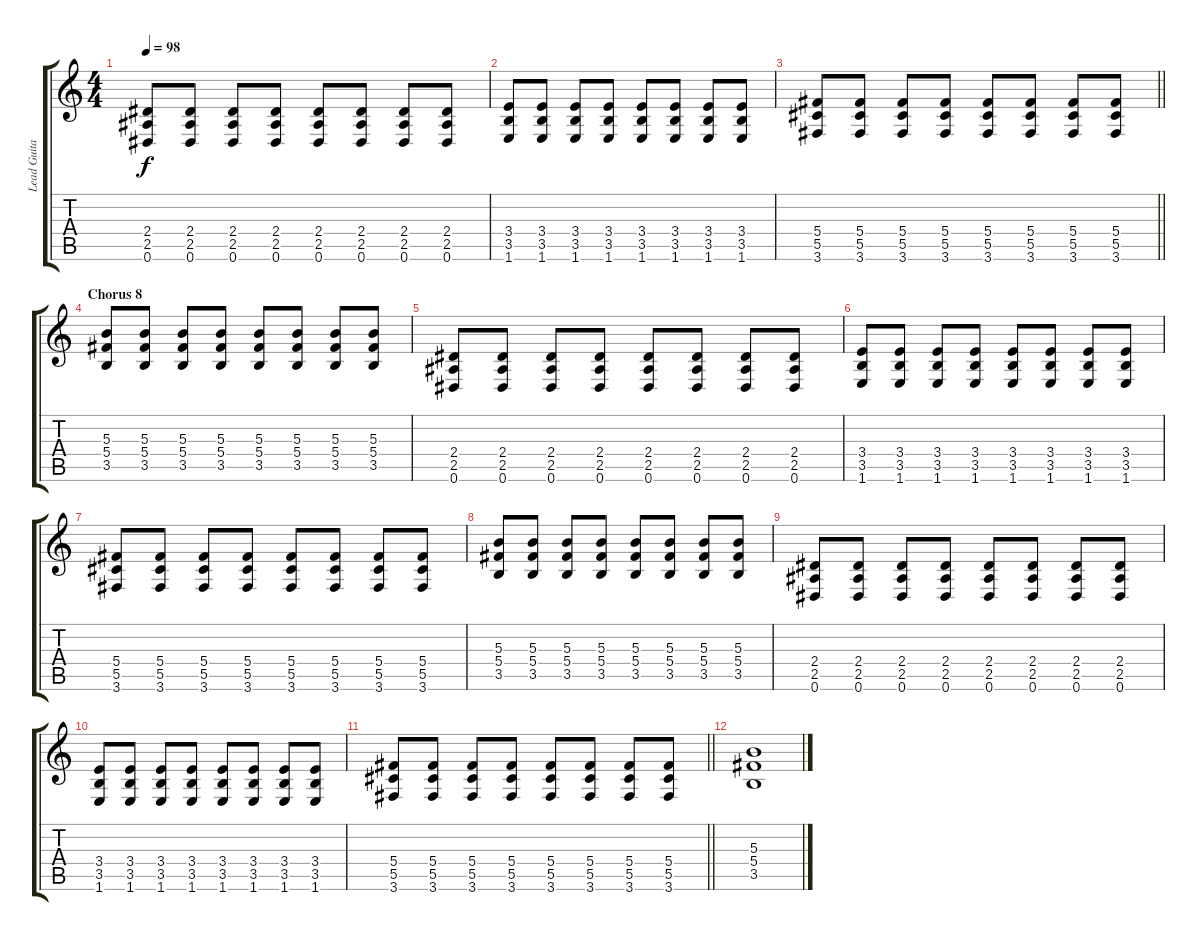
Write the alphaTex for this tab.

\track ("Lead Guitar" "Lead Guita") {instrument distortionguitar}
\staff {score tabs}
\tuning (Eb4 Bb3 Gb3 Db3 Ab2 Eb2) {hide}
\ts (4 4)
\tempo 98
\clef g2
\ks c
(2.4 2.5 0.6).8{dy f} (2.4 2.5 0.6).8 (2.4 2.5 0.6).8 (2.4 2.5 0.6).8 (2.4 2.5 0.6).8 (2.4 2.5 0.6).8 (2.4 2.5 0.6).8 (2.4 2.5 0.6).8 |
(3.4 3.5 1.6).8 (3.4 3.5 1.6).8 (3.4 3.5 1.6).8 (3.4 3.5 1.6).8 (3.4 3.5 1.6).8 (3.4 3.5 1.6).8 (3.4 3.5 1.6).8 (3.4 3.5 1.6).8 |
\barLineRight lightlight
(5.4 5.5 3.6).8 (5.4 5.5 3.6).8 (5.4 5.5 3.6).8 (5.4 5.5 3.6).8 (5.4 5.5 3.6).8 (5.4 5.5 3.6).8 (5.4 5.5 3.6).8 (5.4 5.5 3.6).8 |
\section ("" "Chorus 8")
(5.3 5.4 3.5).8 (5.3 5.4 3.5).8 (5.3 5.4 3.5).8 (5.3 5.4 3.5).8 (5.3 5.4 3.5).8 (5.3 5.4 3.5).8 (5.3 5.4 3.5).8 (5.3 5.4 3.5).8 |
(2.4 2.5 0.6).8 (2.4 2.5 0.6).8 (2.4 2.5 0.6).8 (2.4 2.5 0.6).8 (2.4 2.5 0.6).8 (2.4 2.5 0.6).8 (2.4 2.5 0.6).8 (2.4 2.5 0.6).8 |
(3.4 3.5 1.6).8 (3.4 3.5 1.6).8 (3.4 3.5 1.6).8 (3.4 3.5 1.6).8 (3.4 3.5 1.6).8 (3.4 3.5 1.6).8 (3.4 3.5 1.6).8 (3.4 3.5 1.6).8 |
(5.4 5.5 3.6).8 (5.4 5.5 3.6).8 (5.4 5.5 3.6).8 (5.4 5.5 3.6).8 (5.4 5.5 3.6).8 (5.4 5.5 3.6).8 (5.4 5.5 3.6).8 (5.4 5.5 3.6).8 |
(5.3 5.4 3.5).8 (5.3 5.4 3.5).8 (5.3 5.4 3.5).8 (5.3 5.4 3.5).8 (5.3 5.4 3.5).8 (5.3 5.4 3.5).8 (5.3 5.4 3.5).8 (5.3 5.4 3.5).8 |
(2.4 2.5 0.6).8 (2.4 2.5 0.6).8 (2.4 2.5 0.6).8 (2.4 2.5 0.6).8 (2.4 2.5 0.6).8 (2.4 2.5 0.6).8 (2.4 2.5 0.6).8 (2.4 2.5 0.6).8 |
(3.4 3.5 1.6).8 (3.4 3.5 1.6).8 (3.4 3.5 1.6).8 (3.4 3.5 1.6).8 (3.4 3.5 1.6).8 (3.4 3.5 1.6).8 (3.4 3.5 1.6).8 (3.4 3.5 1.6).8 |
\barLineRight lightlight
(5.4 5.5 3.6).8 (5.4 5.5 3.6).8 (5.4 5.5 3.6).8 (5.4 5.5 3.6).8 (5.4 5.5 3.6).8 (5.4 5.5 3.6).8 (5.4 5.5 3.6).8 (5.4 5.5 3.6).8 |
(5.3 5.4 3.5).1
